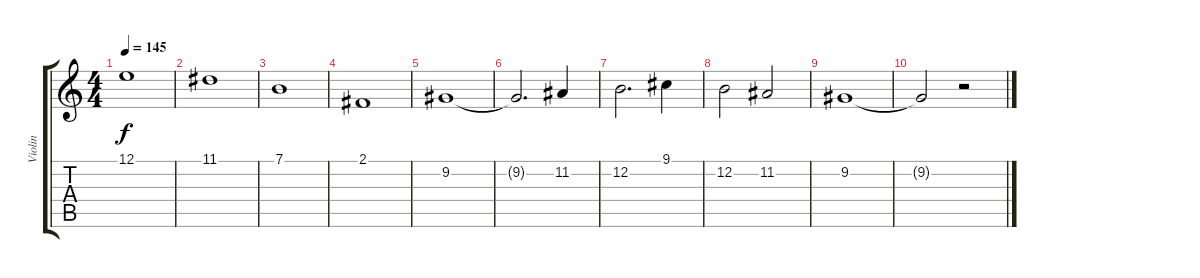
\track ("Violin" "Violin") {instrument violin}
\staff {score tabs}
\tuning (E4 B3 G3 D3 A2 E2) {hide}
\ts (4 4)
\tempo 145
\clef g2
\ks c
12.1.1{dy f} |
11.1.1 |
7.1.1 |
2.1.1 |
9.2.1 |
9.2{t}.2{d} 11.2.4 |
12.2.2{d} 9.1.4 |
12.2.2 11.2.2 |
9.2.1 |
9.2{t}.2 r.2
